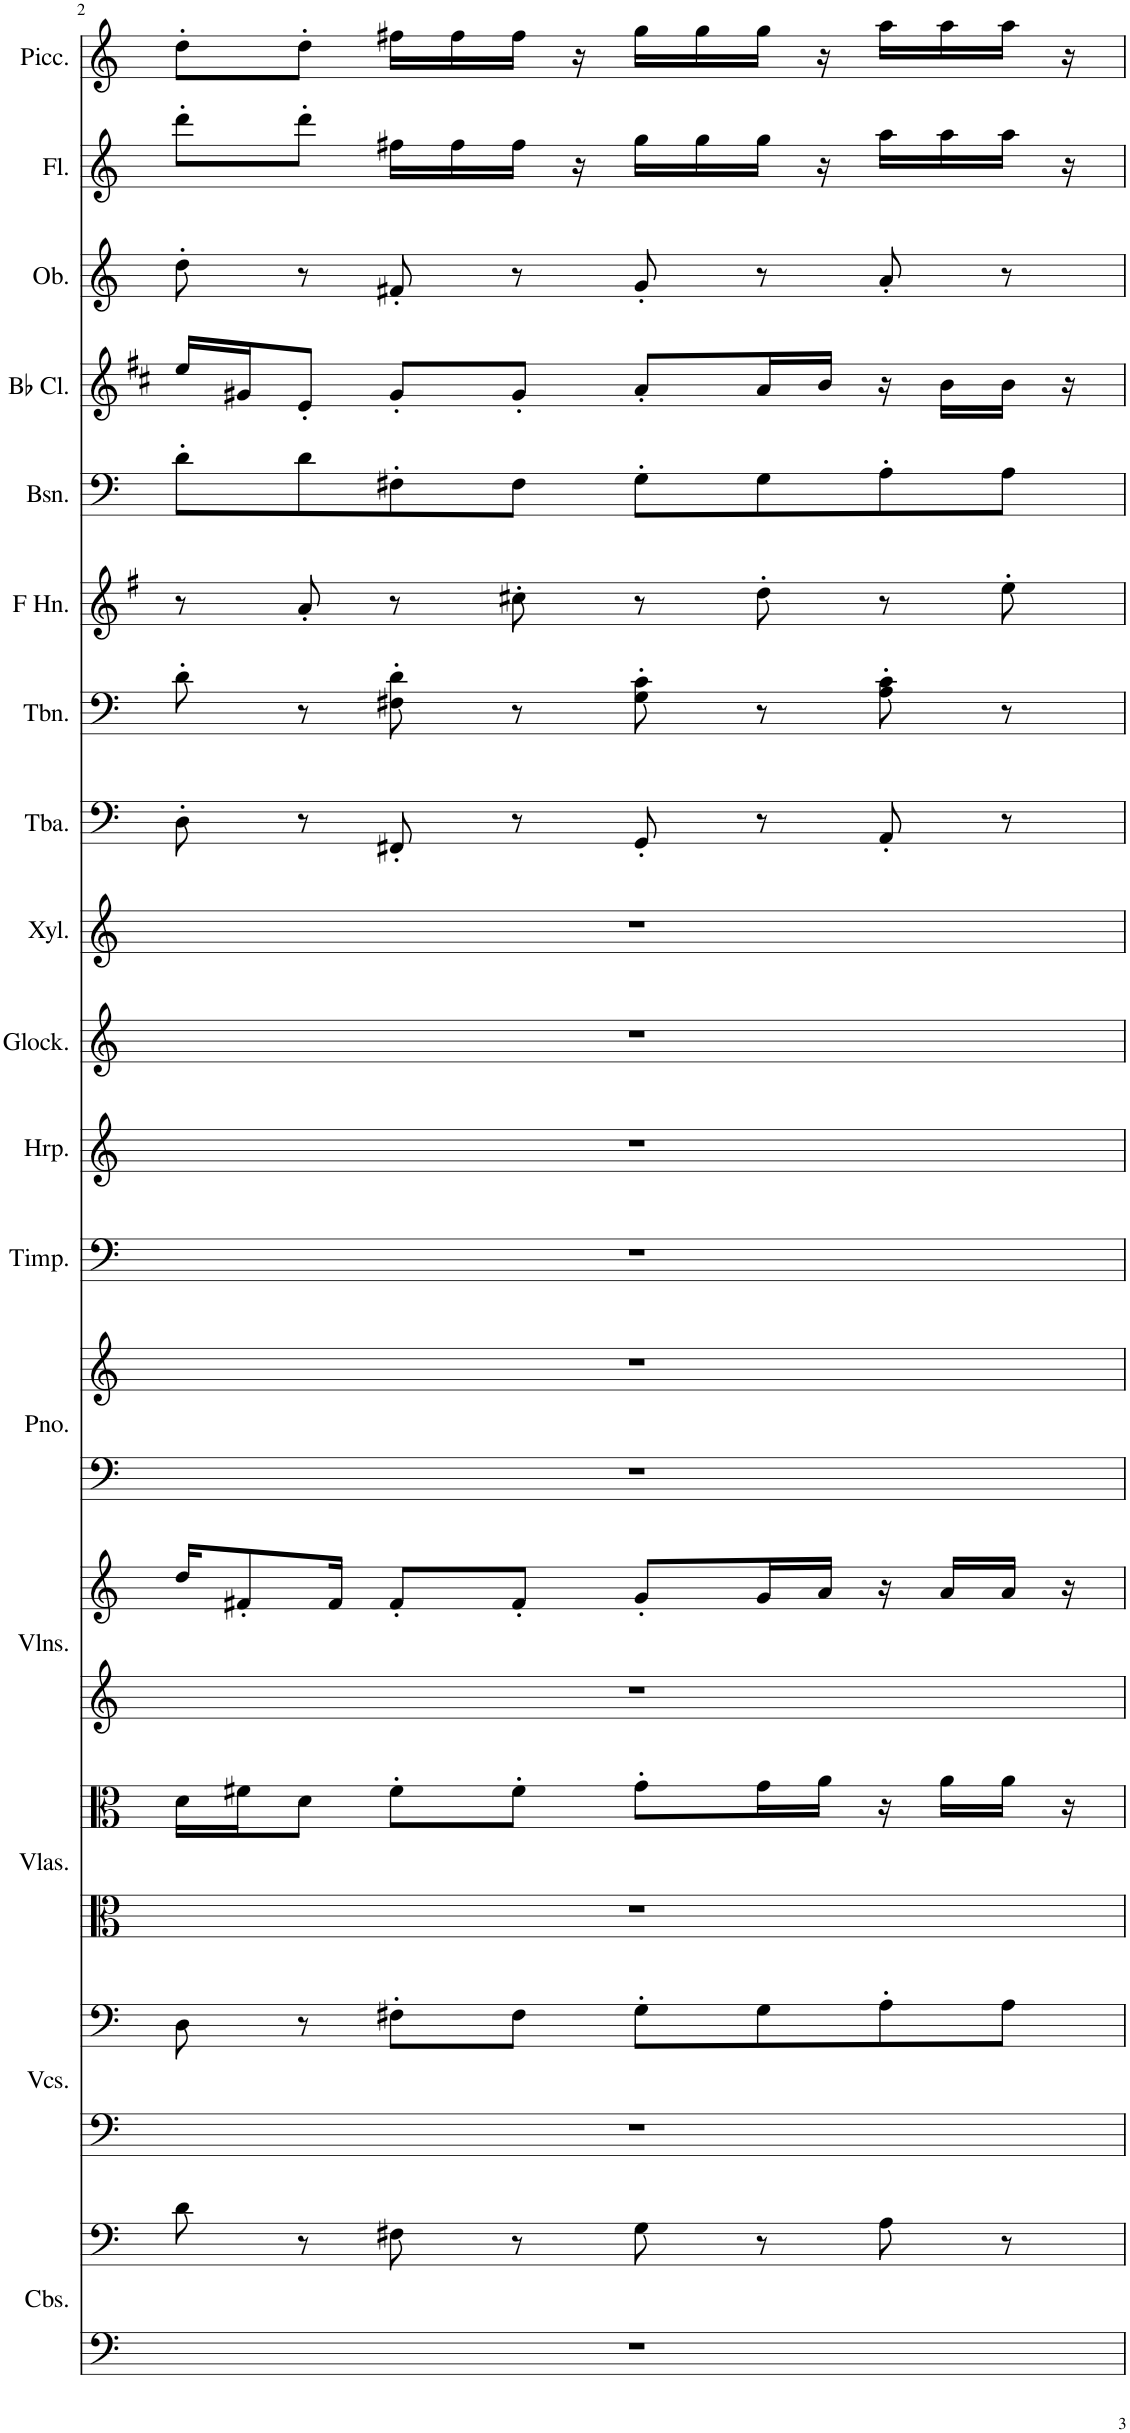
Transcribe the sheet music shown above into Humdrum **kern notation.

**kern	**kern	**kern	**kern	**kern	**kern	**kern	**kern	**kern	**kern	**kern	**kern	**kern	**kern	**kern	**kern	**kern	**kern	**kern	**kern	**kern	**kern
*part17	*part17	*part16	*part16	*part15	*part15	*part14	*part14	*part13	*part13	*part12	*part11	*part10	*part9	*part8	*part7	*part6	*part5	*part4	*part3	*part2	*part1
*staff22	*staff21	*staff20	*staff19	*staff18	*staff17	*staff16	*staff15	*staff14	*staff13	*staff12	*staff11	*staff10	*staff9	*staff8	*staff7	*staff6	*staff5	*staff4	*staff3	*staff2	*staff1
*I"Contrabasses	*	*I"Violoncellos	*	*I"Violas	*	*I"Violins	*	*I"Piano	*	*I"Timpani	*I"Harp	*I"Glockenspiel	*I"Xylophone	*I"Tuba	*I"Trombone	*I"Horn in F	*I"Bassoon	*I"Bb Clarinet	*I"Oboe	*I"Flute	*I"Piccolo
*I'Cbs.	*	*I'Vcs.	*	*I'Vlas.	*	*I'Vlns.	*	*I'Pno.	*	*I'Timp.	*I'Hrp.	*I'Glock.	*I'Xyl.	*I'Tba.	*I'Tbn.	*	*I'Bsn.	*I'Bb Cl.	*I'Ob.	*I'Fl.	*I'Picc.
!!LO:PB:g=z
*clefF4	*clefF4	*clefF4	*clefF4	*clefC3	*clefC3	*clefG2	*clefG2	*clefF4	*clefG2	*clefF4	*clefG2	*clefG2	*clefG2	*clefF4	*clefF4	*clefG2	*clefF4	*clefG2	*clefG2	*clefG2	*clefG2
*Trd7c12	*Trd7c12	*	*	*	*	*	*	*	*	*	*	*Trd-14c-24	*Trd-7c-12	*	*	*Trd4c7	*	*Trd1c2	*	*	*Trd-7c-12
*k[]	*k[]	*k[]	*k[]	*k[]	*k[]	*k[]	*k[]	*k[]	*k[]	*k[]	*k[]	*k[]	*k[]	*k[]	*k[]	*k[f#]	*k[]	*k[f#c#]	*k[]	*k[]	*k[]
*M4/4	*M4/4	*M4/4	*M4/4	*M4/4	*M4/4	*M4/4	*M4/4	*M4/4	*M4/4	*M4/4	*M4/4	*M4/4	*M4/4	*M4/4	*M4/4	*M4/4	*M4/4	*M4/4	*M4/4	*M4/4	*M4/4
=2	=2	=2	=2	=2	=2	=2	=2	=2	=2	=2	=2	=2	=2	=2	=2	=2	=2	=2	=2	=2	=2
1r	8d\	1r	8D\	1r	16d\LL	1r	16dd/KL	1r	1r	1r	1r	1r	1r	8D'\	8d'\	8r	8d'\L	16ee/LL	8dd'\	8ddd'\L	8dd'\L
.	.	.	.	.	16f#X\J	.	8f#X'/	.	.	.	.	.	.	.	.	.	.	16g#X/J	.	.	.
.	8r	.	8r	.	8d\J	.	.	.	.	.	.	.	.	8r	8r	8a'/	8d\	8e'/J	8r	8ddd'\J	8dd'\J
.	.	.	.	.	.	.	16f#/Jk	.	.	.	.	.	.	.	.	.	.	.	.	.	.
.	8F#X\	.	8F#X'\L	.	8f#'\L	.	8f#'/L	.	.	.	.	.	.	8FF#X'/	8F#X\' 8d\'	8r	8F#X'\	8g#'/L	8f#X'/	16ff#X\LL	16ff#X\LL
.	.	.	.	.	.	.	.	.	.	.	.	.	.	.	.	.	.	.	.	16ff#\	16ff#\
.	8r	.	8F#\J	.	8f#'\J	.	8f#'/J	.	.	.	.	.	.	8r	8r	8cc#X'\	8F#\J	8g#'/J	8r	16ff#\JJ	16ff#\JJ
.	.	.	.	.	.	.	.	.	.	.	.	.	.	.	.	.	.	.	.	16r	16r
.	8G\	.	8G'\L	.	8g'\L	.	8g'/L	.	.	.	.	.	.	8GG'/	8G\' 8c\'	8r	8G'\L	8a'/L	8g'/	16gg\LL	16gg\LL
.	.	.	.	.	.	.	.	.	.	.	.	.	.	.	.	.	.	.	.	16gg\	16gg\
.	8r	.	8G\	.	16g\L	.	16g/L	.	.	.	.	.	.	8r	8r	8dd'\	8G\	16a/L	8r	16gg\JJ	16gg\JJ
.	.	.	.	.	16a\JJ	.	16a/JJ	.	.	.	.	.	.	.	.	.	.	16b/JJ	.	16r	16r
.	8A\	.	8A'\	.	16r	.	16r	.	.	.	.	.	.	8AA'/	8A\' 8c\'	8r	8A'\	16r	8a'/	16aa\LL	16aa\LL
.	.	.	.	.	16a\LL	.	16a/LL	.	.	.	.	.	.	.	.	.	.	16b\LL	.	16aa\	16aa\
.	8r	.	8A\J	.	16a\JJ	.	16a/JJ	.	.	.	.	.	.	8r	8r	8ee'\	8A\J	16b\JJ	8r	16aa\JJ	16aa\JJ
.	.	.	.	.	16r	.	16r	.	.	.	.	.	.	.	.	.	.	16r	.	16r	16r
=	=	=	=	=	=	=	=	=	=	=	=	=	=	=	=	=	=	=	=	=	=
*-	*-	*-	*-	*-	*-	*-	*-	*-	*-	*-	*-	*-	*-	*-	*-	*-	*-	*-	*-	*-	*-
